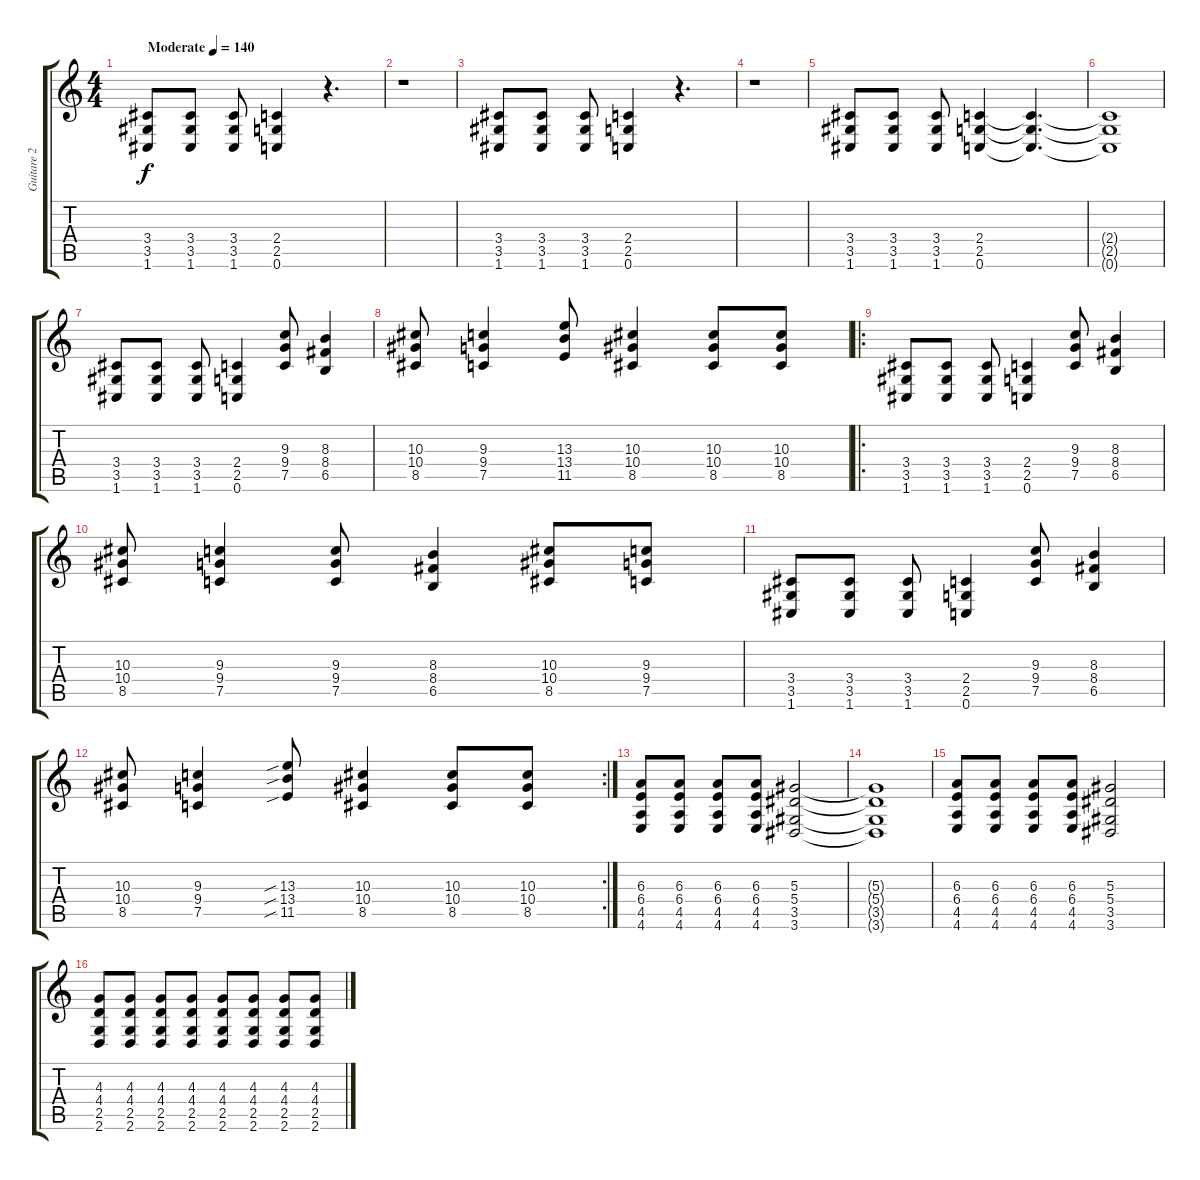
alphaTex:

\track ("Guitare 2" "Guitare 2") {instrument distortionguitar}
\staff {score tabs}
\tuning (C4 G3 Eb3 Bb2 F2 C2) {hide}
\ts (4 4)
\tempo (140 "Moderate")
\clef g2
\ks c
(3.4 3.5 1.6).8{dy f instrument distortionguitar} (3.4 3.5 1.6).8 (3.4 3.5 1.6).8 (2.4 2.5 0.6).4 r.4{d} |
r.1 |
(3.4 3.5 1.6).8 (3.4 3.5 1.6).8 (3.4 3.5 1.6).8 (2.4 2.5 0.6).4 r.4{d} |
r.1 |
(3.4 3.5 1.6).8 (3.4 3.5 1.6).8 (3.4 3.5 1.6).8 (2.4 2.5 0.6).4 (2.4{t} 2.5{t} 0.6{t}).4{d} |
(2.4{t} 2.5{t} 0.6{t}).1 |
(3.4 3.5 1.6).8 (3.4 3.5 1.6).8 (3.4 3.5 1.6).8 (2.4 2.5 0.6).4 (9.3 9.4 7.5).8 (8.3 8.4 6.5).4 |
(10.3 10.4 8.5).8 (9.3 9.4 7.5).4 (13.3 13.4 11.5).8 (10.3 10.4 8.5).4 (10.3 10.4 8.5).8 (10.3 10.4 8.5).8 |
\ro
(3.4 3.5 1.6).8 (3.4 3.5 1.6).8 (3.4 3.5 1.6).8 (2.4 2.5 0.6).4 (9.3 9.4 7.5).8 (8.3 8.4 6.5).4 |
(10.3 10.4 8.5).8 (9.3 9.4 7.5).4 (9.3 9.4 7.5).8 (8.3 8.4 6.5).4 (10.3 10.4 8.5).8 (9.3 9.4 7.5).8 |
(3.4 3.5 1.6).8 (3.4 3.5 1.6).8 (3.4 3.5 1.6).8 (2.4 2.5 0.6).4 (9.3 9.4 7.5).8 (8.3 8.4 6.5).4 |
\rc 2
(10.3 10.4 8.5).8 (9.3 9.4 7.5).4 (13.3{sib} 13.4{sib} 11.5{sib}).8 (10.3 10.4 8.5).4 (10.3 10.4 8.5).8 (10.3 10.4 8.5).8 |
(6.3 6.4 4.5 4.6).8 (6.3 6.4 4.5 4.6).8 (6.3 6.4 4.5 4.6).8 (6.3 6.4 4.5 4.6).8 (5.3 5.4 3.5 3.6).2 |
(5.3{t} 5.4{t} 3.5{t} 3.6{t}).1 |
(6.3 6.4 4.5 4.6).8 (6.3 6.4 4.5 4.6).8 (6.3 6.4 4.5 4.6).8 (6.3 6.4 4.5 4.6).8 (5.3 5.4 3.5 3.6).2 |
(4.3 4.4 2.5 2.6).8 (4.3 4.4 2.5 2.6).8 (4.3 4.4 2.5 2.6).8 (4.3 4.4 2.5 2.6).8 (4.3 4.4 2.5 2.6).8 (4.3 4.4 2.5 2.6).8 (4.3 4.4 2.5 2.6).8 (4.3 4.4 2.5 2.6).8
